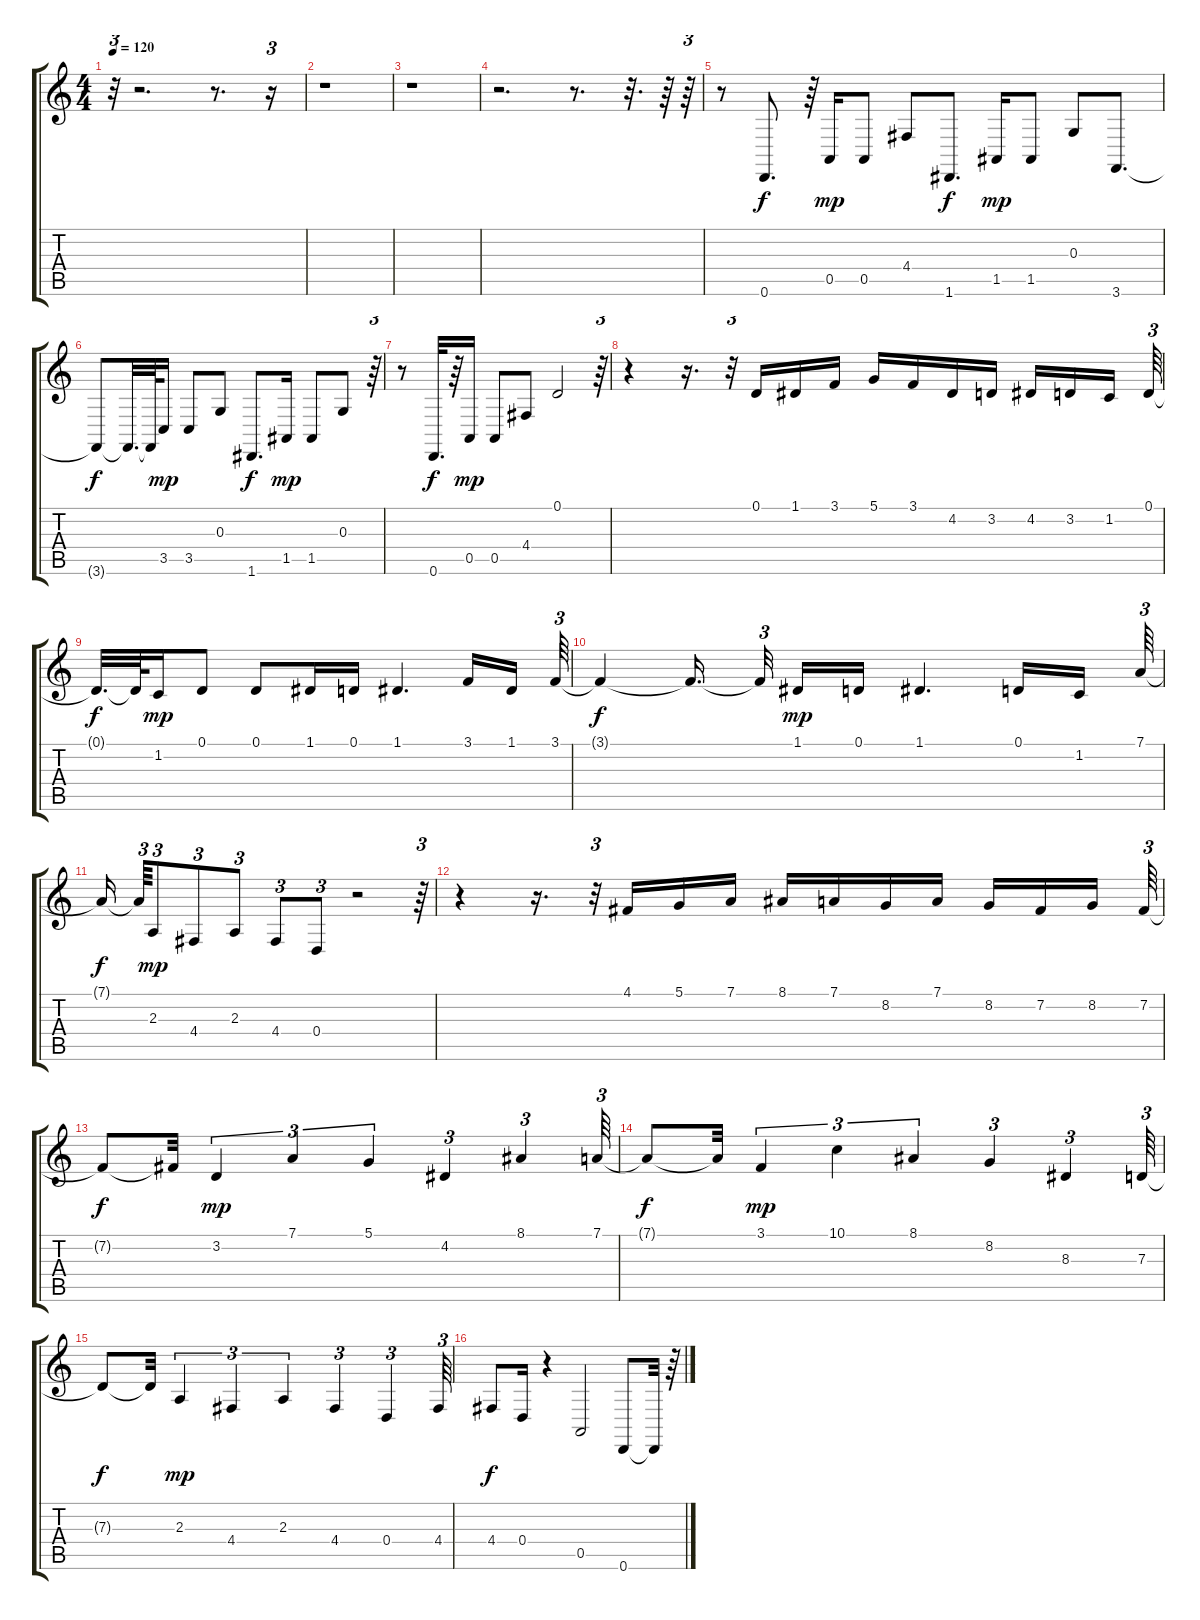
\track "" {instrument cello}
\staff {score tabs}
\tuning (D4 B3 G3 D3 A2 D2) {hide}
\ts (4 4)
\tempo 120
\clef g2
\ks c
r.32{tu (3 2) dy mp} r.2{d} r.8{d} r.16{tu (3 2)} |
r.1 |
r.1 |
r.2{d} r.8{d} r.32{d} r.64 r.64{tu (3 2)} |
r.8 0.6.8{d dy f} r.64 0.5.16{dy mp} 0.5.8 4.4.8 1.6.8{d dy f} 1.5.16{dy mp} 1.5.8 0.3.8 3.6.8{d} |
3.6{t}.8{dy f} 3.6{t}.32{d} 3.6{t}.64 3.5.16{dy mp} 3.5.8 0.3.8 1.6.8{d dy f} 1.5.16{dy mp} 1.5.8 0.3.8 r.64{tu (3 2)} |
r.8 0.6.32{d dy f} r.64 0.5.16{dy mp} 0.5.8 4.4.8 0.1.2 r.64{tu (3 2)} |
r.4 r.16{d} r.32{tu (3 2)} 0.1.16 1.1.16 3.1.16 5.1.16 3.1.16 4.2.16 3.2.16 4.2.16 3.2.16 1.2.16{beam splitsecondary} 0.1.64{tu (3 2)} |
0.1{t}.32{d dy f} 0.1{t}.64 1.2.16{dy mp} 0.1.8 0.1.8 1.1.16 0.1.16 1.1.4{d} 3.1.16 1.1.16 3.1.64{tu (3 2)} |
3.1{t}.4{dy f} 3.1{t}.16{d beam splitsecondary} 3.1{t}.32{tu (3 2) beam splitsecondary} 1.1.16{dy mp} 0.1.16 1.1.4{d} 0.1.16 1.2.16{beam splitsecondary} 7.1.64{tu (3 2)} |
7.1{t}.16{dy f beam splitsecondary} 7.1{t}.64{tu (3 2)} 2.3.8{tu (3 2) dy mp} 4.4.8{tu (3 2)} 2.3.8{tu (3 2)} 4.4.8{tu (3 2)} 0.4.8{tu (3 2)} r.2 r.64{tu (3 2)} |
r.4 r.16{d} r.32{tu (3 2)} 4.1.16 5.1.16 7.1.16 8.1.16 7.1.16 8.2.16 7.1.16 8.2.16 7.2.16 8.2.16{beam splitsecondary} 7.2.64{tu (3 2)} |
7.2{t}.8{dy f} 7.2{t}.32 3.2.4{tu (3 2) dy mp} 7.1.4{tu (3 2)} 5.1.4{tu (3 2)} 4.2.4{tu (3 2)} 8.1.4{tu (3 2)} 7.1.64{tu (3 2)} |
7.1{t}.8{dy f} 7.1{t}.32 3.1.4{tu (3 2) dy mp} 10.1.4{tu (3 2)} 8.1.4{tu (3 2)} 8.2.4{tu (3 2)} 8.3.4{tu (3 2)} 7.3.64{tu (3 2)} |
7.3{t}.8{dy f} 7.3{t}.32 2.3.4{tu (3 2) dy mp} 4.4.4{tu (3 2)} 2.3.4{tu (3 2)} 4.4.4{tu (3 2)} 0.4.4{tu (3 2)} 4.4.64{tu (3 2)} |
4.4.8{dy f} 0.4.16 r.4{tu (3 2)} 0.5.2 0.6.8 0.6{t}.32 r.64
